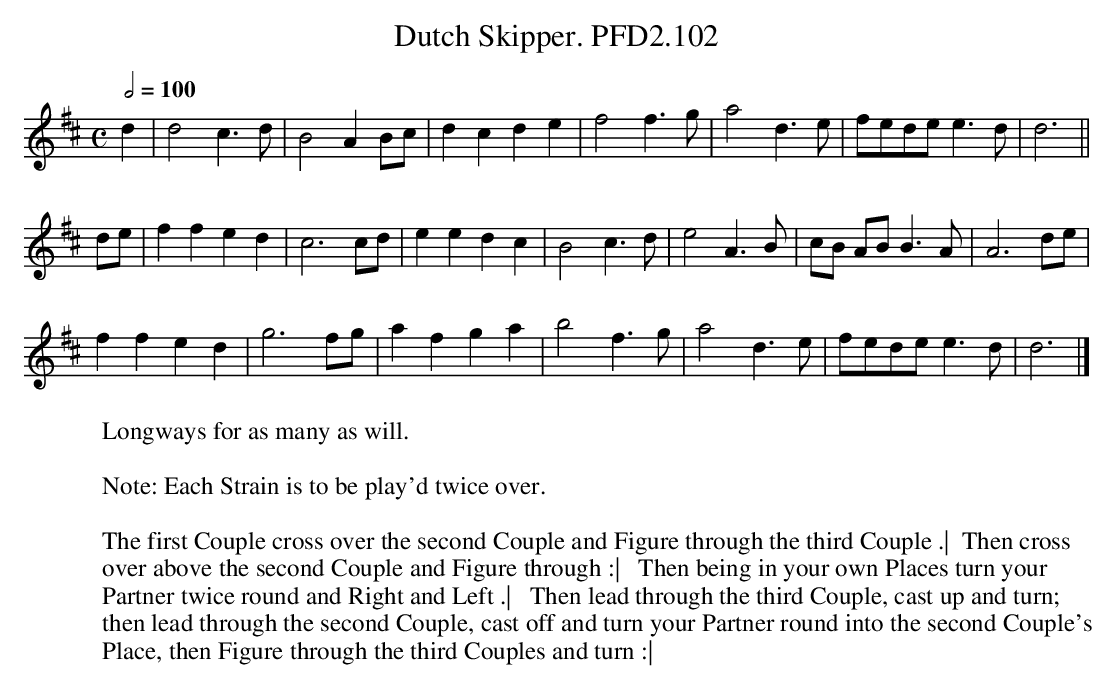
X:1
T:Dutch Skipper. PFD2.102
W:Longways for as many as will.
L:1/4
M:C
Q:1/2=100
K:D
d|d2c>d|B2A B/c/|dcde|f2f>g|a2d>e|f/e/d/e/ e>d|d3 ||
d/e/|ffed|c3 c/d/|eedc|B2 c>d|e2 A>B|c/B/ A/B/ B>A|A3 d/e/|
ffed|g3 f/g/|afga|b2 f>g|a2 d>e|f/e/d/e/ e>d|d3 |]
W:
W:Note: Each Strain is to be play'd twice over.
W:
W:The first Couple cross over the second Couple and Figure through the third Couple .|  Then cross
W:over above the second Couple and Figure through :|   Then being in your own Places turn your
W:Partner twice round and Right and Left .|   Then lead through the third Couple, cast up and turn;
W:then lead through the second Couple, cast off and turn your Partner round into the second Couple's
W:Place, then Figure through the third Couples and turn :|
